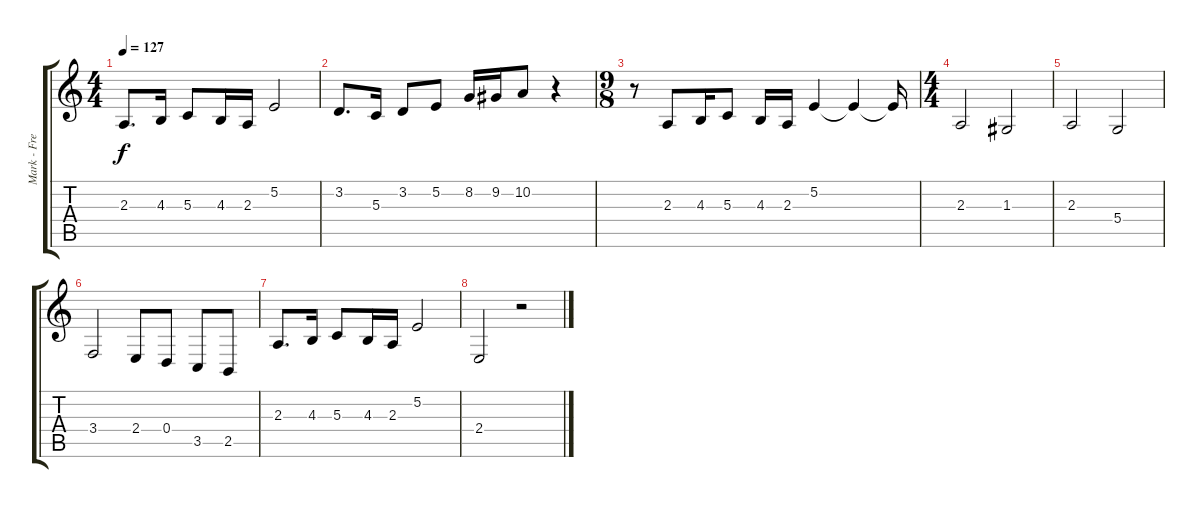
\track ("Mark - French Horn" "Mark - Fre") {instrument frenchhorn}
\staff {score tabs}
\tuning (E4 B3 G3 D3 A2 E2) {hide}
\ts (4 4)
\tempo 127
\clef g2
\ks c
2.3.8{d dy f instrument frenchhorn} 4.3.16 5.3.8 4.3.16 2.3.16 5.2.2 |
3.2.8{d} 5.3.16 3.2.8 5.2.8 8.2.16 9.2.16 10.2.8 r.4 |
\ts (9 8)
r.8 2.3.8 4.3.16 5.3.8 4.3.16 2.3.16 5.2.4 5.2{t}.4 5.2{t}.16 |
\ts (4 4)
2.3.2 1.3.2 |
2.3.2 5.4.2 |
3.4.2 2.4.8 0.4.8 3.5.8 2.5.8 |
2.3.8{d} 4.3.16 5.3.8 4.3.16 2.3.16 5.2.2 |
2.4.2 r.2
